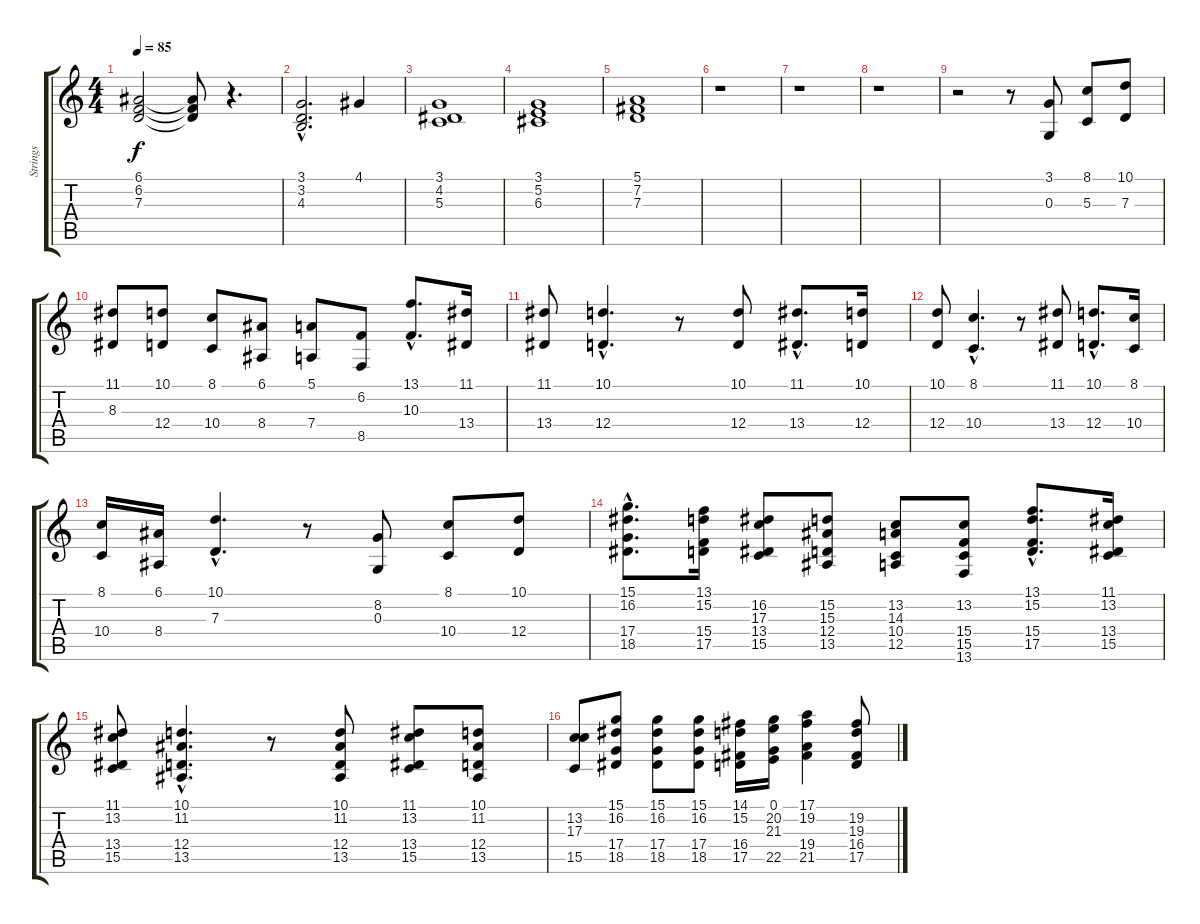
\track ("Strings" "Strings") {instrument stringensemble1}
\staff {score tabs}
\tuning (E4 B3 G3 D3 A2 E2) {hide}
\ts (4 4)
\tempo 85
\clef g2
\ks c
(6.1 6.2 7.3).2{dy f} (6.1{t} 6.2{t} 7.3{t}).8 r.4{d} |
(3.1{hac} 3.2 4.3).2{d} 4.1.4 |
(3.1 4.2 5.3).1 |
(3.1 5.2 6.3).1 |
(5.1 7.2 7.3).1 |
r.1 |
r.1 |
r.1 |
r.2 r.8 (3.1 0.3).8 (8.1 5.3).8 (10.1 7.3).8 |
(11.1 8.3).8 (10.1 12.4).8 (8.1 10.4).8 (6.1 8.4).8 (5.1 7.4).8 (6.2 8.5).8 (13.1{hac} 10.3{hac}).8{d} (11.1 13.4).16 |
(11.1 13.4).8 (10.1{hac} 12.4{hac}).4{d} r.8 (10.1 12.4).8 (11.1{hac} 13.4{hac}).8{d} (10.1 12.4).16 |
(10.1 12.4).8 (8.1{hac} 10.4{hac}).4{d} r.8 (11.1 13.4).8 (10.1{hac} 12.4{hac}).8{d} (8.1 10.4).16 |
(8.1 10.4).16 (6.1 8.4).16 (10.1{hac} 7.3{hac}).4{d} r.8 (8.2 0.3).8 (8.1 10.4).8 (10.1 12.4).8 |
(15.1{hac} 16.2{hac} 17.4{hac} 18.5{hac}).8{d} (13.1 15.2 15.4 17.5).16 (16.2 17.3 13.4 15.5).8 (15.2 15.3 12.4 13.5).8 (13.2 14.3 10.4 12.5).8 (13.2 15.4 15.5 13.6).8 (13.1{hac} 15.2{hac} 15.4{hac} 17.5{hac}).8{d} (11.1 13.2 13.4 15.5).16 |
(11.1 13.2 13.4 15.5).8 (10.1{hac} 11.2{hac} 12.4{hac} 13.5{hac}).4{d} r.8 (10.1 11.2 12.4 13.5).8 (11.1 13.2 13.4 15.5).8 (10.1 11.2 12.4 13.5).8 |
(13.2 17.3 15.5).8 (15.1 16.2 17.4 18.5).8 (15.1 16.2 17.4 18.5).8 (15.1 16.2 17.4 18.5).8 (14.1 15.2 16.4 17.5).16 (0.1 20.2 21.3 22.5).16 (17.1 19.2 19.4 21.5).4 (19.2 19.3 16.4 17.5).8
